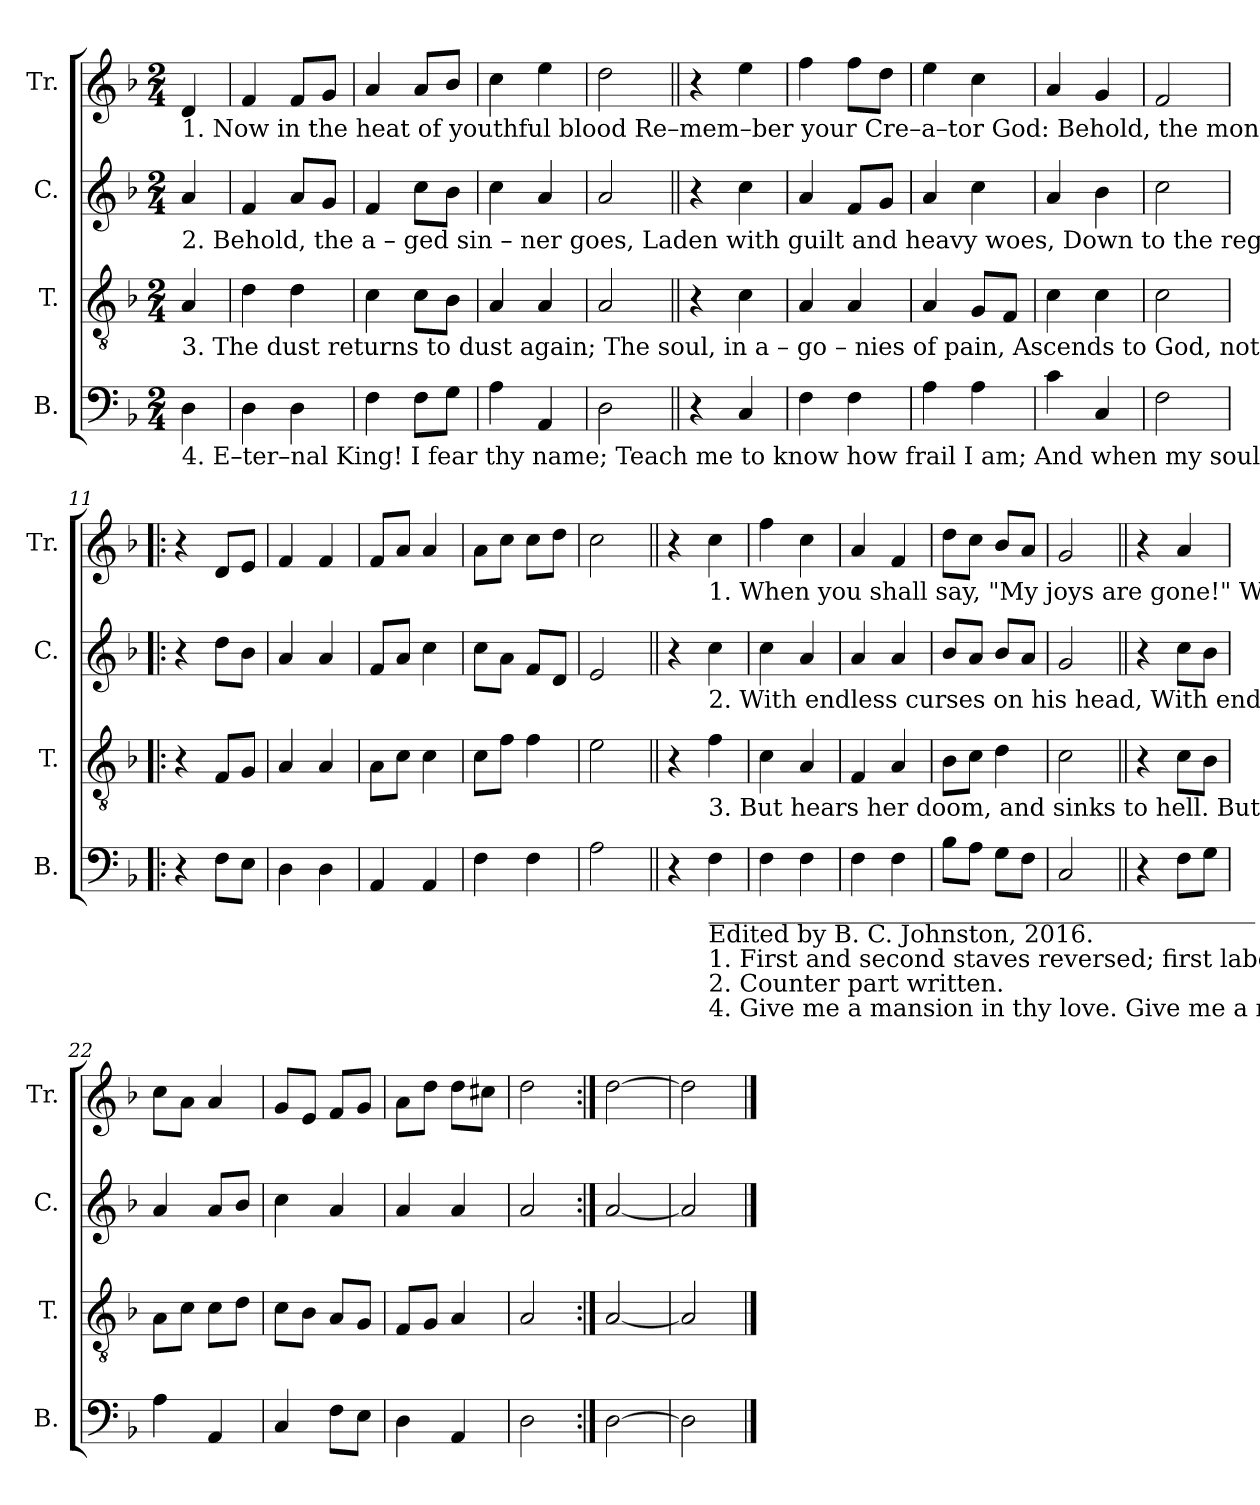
**kern	**kern	**kern	**kern
*part4	*part3	*part2	*part1
*staff4	*staff3	*staff2	*staff1
*I"B.	*I"T.	*I"C.	*I"Tr.
*I'B.	*I'T.	*I'C.	*I'Tr.
*clefF4	*clefGv2	*clefG2	*clefG2
*k[b-]	*k[b-]	*k[b-]	*k[b-]
*M2/4	*M2/4	*M2/4	*M2/4
*MM100	*MM100	*MM100	*MM100
=1	=1	=1	=1
!	!	!	!LO:TX:b:t=1. Now in  the  heat of  youthful blood       Re–mem–ber your Cre–a–tor  God&colon;          Behold, the months come hastening on,
!	!	!LO:TX:b:t=2. Behold, the  a – ged  sin – ner goes,        Laden with guilt and heavy woes,           Down    to  the  regions    of     the    dead,	!
!	!LO:TX:b:t=3. The  dust  returns   to   dust  again;        The soul, in      a – go – nies  of  pain,           Ascends  to    God, not   there to    dwell,	!	!
!LO:TX:b:t=4. E–ter–nal   King!  I   fear  thy name;       Teach me to   know  how  frail  I  am;           And when my soul must hence remove,	!	!	!
4D\	4A/	4a/	4d/
=2	=2	=2	=2
4D\	4d\	4f/	4f/
4D\	4d\	8a/L	8f/L
.	.	8g/J	8g/J
=3	=3	=3	=3
4F\	4c\	4f/	4a/
8F\L	8c\L	8cc\L	8a/L
8G\J	8B-\J	8b-\J	8b-/J
=4	=4	=4	=4
4A\	4A/	4cc\	4cc\
4AA/	4A/	4a/	4ee\
=5	=5	=5	=5
2D\	2A/	2a/	2dd\
=6||	=6||	=6||	=6||
4r	4r	4r	4r
4C/	4c\	4cc\	4ee\
=7	=7	=7	=7
4F\	4A/	4a/	4ff\
4F\	4A/	8f/L	8ff\L
.	.	8g/J	8dd\J
=8	=8	=8	=8
4A\	4A/	4a/	4ee\
4A\	8G/L	4cc\	4cc\
.	8F/J	.	.
=9	=9	=9	=9
4c\	4c\	4a/	4a/
4C/	4c\	4b-\	4g/
=10	=10	=10	=10
2F\	2c\	2cc\	2f/
=11!|:	=11!|:	=11!|:	=11!|:
4r	4r	4r	4r
8F\L	8F/L	8dd\L	8d/L
8E\J	8G/J	8b-\J	8e/J
=12	=12	=12	=12
4D\	4A/	4a/	4f/
4D\	4A/	4a/	4f/
=13	=13	=13	=13
4AA/	8A\L	8f/L	8f/L
.	8c\J	8a/J	8a/J
4AA/	4c\	4cc\	4a/
=14	=14	=14	=14
4F\	8c\L	8cc\L	8a\L
.	8f\J	8a\J	8cc\J
4F\	4f\	8f/L	8cc\L
.	.	8d/J	8dd\J
=15	=15	=15	=15
2A\	2e\	2e/	2cc\
!!LO:LB:g=z
=16||	=16||	=16||	=16||
4r	4r	4r	4r
!	!	!	!LO:TX:b:t=1. When you shall  say,  "My joys  are gone!"            When   you    shall     say,     "My       joys      are         gone!"
!	!	!LO:TX:b:t=2. With endless  curses    on         his    head,               With     end – less      cur  –  ses        on          his         head.	!
!	!LO:TX:b:t=3. But hears her  doom,  and sinks  to  hell.                But      hears  her      doom,  and      sinks    to           hell.	!	!
!LO:TX:b:t=_____________________________________________	!	!	!
!LO:TX:b:t=Edited by B. C. Johnston, 2016.	!	!	!
!LO:TX:b:t=1. First and second staves reversed; first labeled "Air."	!	!	!
!LO:TX:b:t=2. Counter part written.	!	!	!
!LO:TX:b:t=4. Give   me   a   mansion in       thy         love.                Give     me       a           man –  sion     in          thy         love.	!	!	!
4F\	4f\	4cc\	4cc\
=17	=17	=17	=17
4F\	4c\	4cc\	4ff\
4F\	4A/	4a/	4cc\
=18	=18	=18	=18
4F\	4F/	4a/	4a/
4F\	4A/	4a/	4f/
=19	=19	=19	=19
8B-\L	8B-\L	8b-/L	8dd\L
8A\J	8c\J	8a/J	8cc\J
8G\L	4d\	8b-/L	8b-/L
8F\J	.	8a/J	8a/J
=20	=20	=20	=20
2C/	2c\	2g/	2g/
=21||	=21||	=21||	=21||
4r	4r	4r	4r
8F\L	8c\L	8cc\L	4a/
8G\J	8B-\J	8b-\J	.
=22	=22	=22	=22
4A\	8A\L	4a/	8cc\L
.	8c\J	.	8a\J
4AA/	8c\L	8a/L	4a/
.	8d\J	8b-/J	.
=23	=23	=23	=23
4C/	8c\L	4cc\	8g/L
.	8B-\J	.	8e/J
8F\L	8A/L	4a/	8f/L
8E\J	8G/J	.	8g/J
=24	=24	=24	=24
4D\	8F/L	4a/	8a\L
.	8G/J	.	8dd\J
4AA/	4A/	4a/	8dd\L
.	.	.	8cc#X\J
=25	=25	=25	=25
2D\	2A/	2a/	2dd\
=26:|!	=26:|!	=26:|!	=26:|!
[2D\	[2A/	[2a/	[2dd\
=27	=27	=27	=27
2D\]	2A/]	2a/]	2dd\]
==	==	==	==
*-	*-	*-	*-
